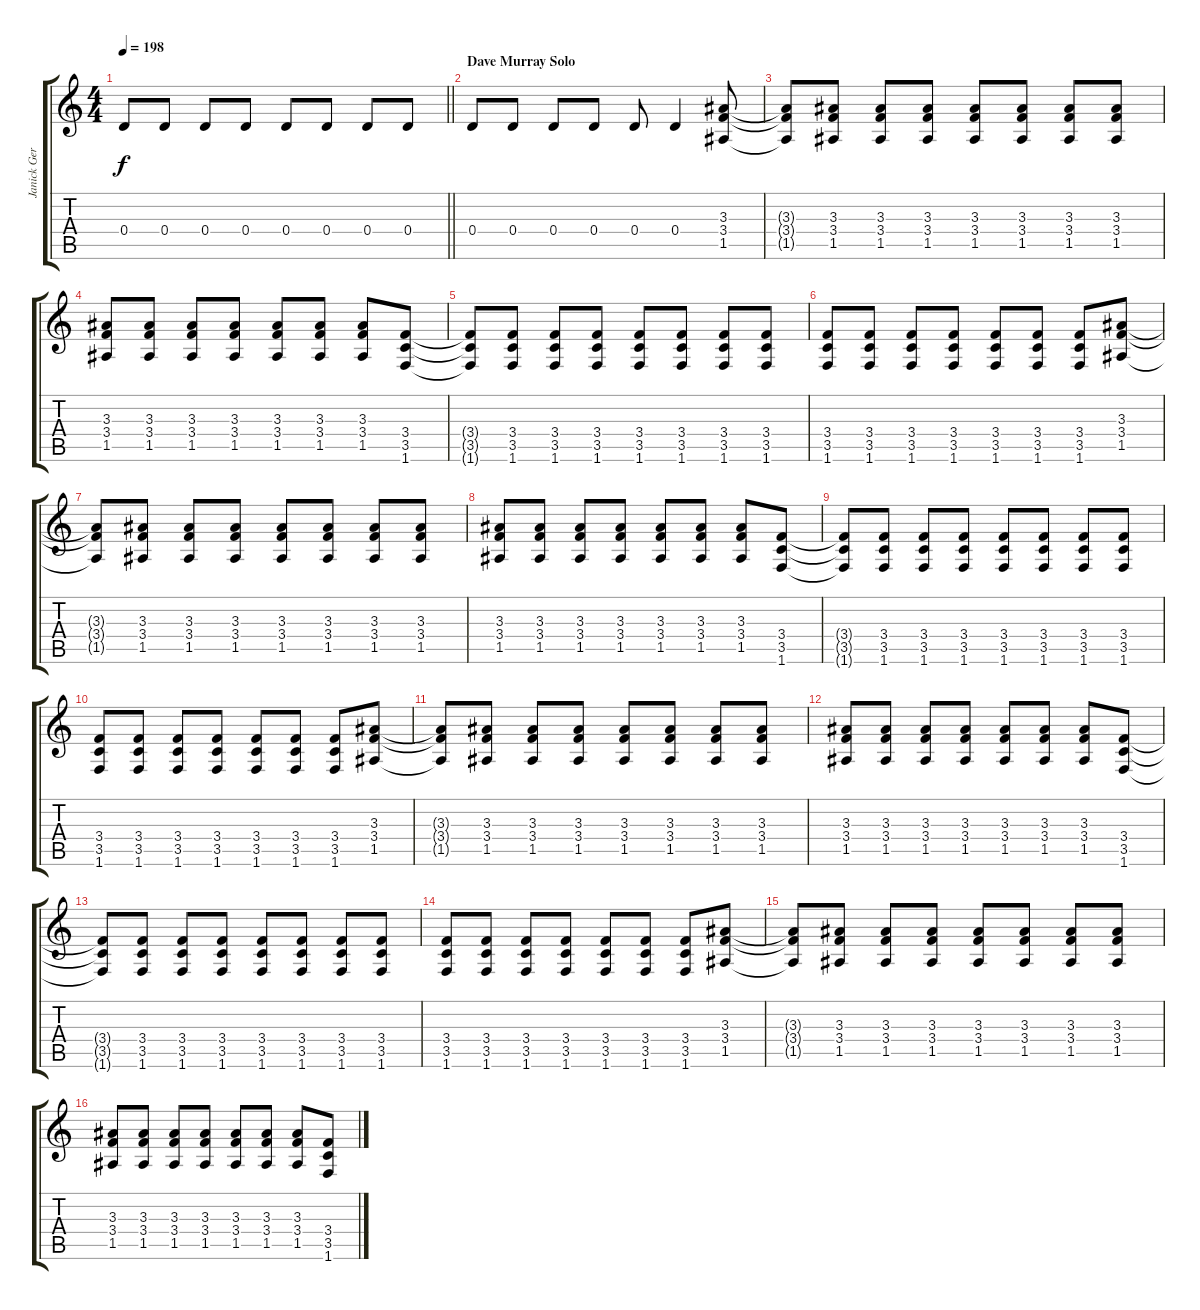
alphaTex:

\track ("Janick Gers" "Janick Ger") {instrument distortionguitar}
\staff {score tabs}
\tuning (E4 B3 G3 D3 A2 E2) {hide}
\ts (4 4)
\tempo 198
\clef g2
\barLineRight lightlight
\ks c
0.4.8{dy f} 0.4.8 0.4.8 0.4.8 0.4.8 0.4.8 0.4.8 0.4.8 |
\section ("" "Dave Murray Solo")
0.4.8 0.4.8 0.4.8 0.4.8 0.4.8 0.4.4 (3.3 3.4 1.5).8{volume 10} |
(3.3{t} 3.4{t} 1.5{t}).8 (3.3 3.4 1.5).8 (3.3 3.4 1.5).8 (3.3 3.4 1.5).8 (3.3 3.4 1.5).8 (3.3 3.4 1.5).8 (3.3 3.4 1.5).8 (3.3 3.4 1.5).8 |
(3.3 3.4 1.5).8 (3.3 3.4 1.5).8 (3.3 3.4 1.5).8 (3.3 3.4 1.5).8 (3.3 3.4 1.5).8 (3.3 3.4 1.5).8 (3.3 3.4 1.5).8 (3.4 3.5 1.6).8 |
(3.4{t} 3.5{t} 1.6{t}).8 (3.4 3.5 1.6).8 (3.4 3.5 1.6).8 (3.4 3.5 1.6).8 (3.4 3.5 1.6).8 (3.4 3.5 1.6).8 (3.4 3.5 1.6).8 (3.4 3.5 1.6).8 |
(3.4 3.5 1.6).8 (3.4 3.5 1.6).8 (3.4 3.5 1.6).8 (3.4 3.5 1.6).8 (3.4 3.5 1.6).8 (3.4 3.5 1.6).8 (3.4 3.5 1.6).8 (3.3 3.4 1.5).8 |
(3.3{t} 3.4{t} 1.5{t}).8 (3.3 3.4 1.5).8 (3.3 3.4 1.5).8 (3.3 3.4 1.5).8 (3.3 3.4 1.5).8 (3.3 3.4 1.5).8 (3.3 3.4 1.5).8 (3.3 3.4 1.5).8 |
(3.3 3.4 1.5).8 (3.3 3.4 1.5).8 (3.3 3.4 1.5).8 (3.3 3.4 1.5).8 (3.3 3.4 1.5).8 (3.3 3.4 1.5).8 (3.3 3.4 1.5).8 (3.4 3.5 1.6).8 |
(3.4{t} 3.5{t} 1.6{t}).8 (3.4 3.5 1.6).8 (3.4 3.5 1.6).8 (3.4 3.5 1.6).8 (3.4 3.5 1.6).8 (3.4 3.5 1.6).8 (3.4 3.5 1.6).8 (3.4 3.5 1.6).8 |
(3.4 3.5 1.6).8 (3.4 3.5 1.6).8 (3.4 3.5 1.6).8 (3.4 3.5 1.6).8 (3.4 3.5 1.6).8 (3.4 3.5 1.6).8 (3.4 3.5 1.6).8 (3.3 3.4 1.5).8 |
(3.3{t} 3.4{t} 1.5{t}).8 (3.3 3.4 1.5).8 (3.3 3.4 1.5).8 (3.3 3.4 1.5).8 (3.3 3.4 1.5).8 (3.3 3.4 1.5).8 (3.3 3.4 1.5).8 (3.3 3.4 1.5).8 |
(3.3 3.4 1.5).8 (3.3 3.4 1.5).8 (3.3 3.4 1.5).8 (3.3 3.4 1.5).8 (3.3 3.4 1.5).8 (3.3 3.4 1.5).8 (3.3 3.4 1.5).8 (3.4 3.5 1.6).8 |
(3.4{t} 3.5{t} 1.6{t}).8 (3.4 3.5 1.6).8 (3.4 3.5 1.6).8 (3.4 3.5 1.6).8 (3.4 3.5 1.6).8 (3.4 3.5 1.6).8 (3.4 3.5 1.6).8 (3.4 3.5 1.6).8 |
(3.4 3.5 1.6).8 (3.4 3.5 1.6).8 (3.4 3.5 1.6).8 (3.4 3.5 1.6).8 (3.4 3.5 1.6).8 (3.4 3.5 1.6).8 (3.4 3.5 1.6).8 (3.3 3.4 1.5).8 |
(3.3{t} 3.4{t} 1.5{t}).8 (3.3 3.4 1.5).8 (3.3 3.4 1.5).8 (3.3 3.4 1.5).8 (3.3 3.4 1.5).8 (3.3 3.4 1.5).8 (3.3 3.4 1.5).8 (3.3 3.4 1.5).8 |
(3.3 3.4 1.5).8 (3.3 3.4 1.5).8 (3.3 3.4 1.5).8 (3.3 3.4 1.5).8 (3.3 3.4 1.5).8 (3.3 3.4 1.5).8 (3.3 3.4 1.5).8 (3.4 3.5 1.6).8
